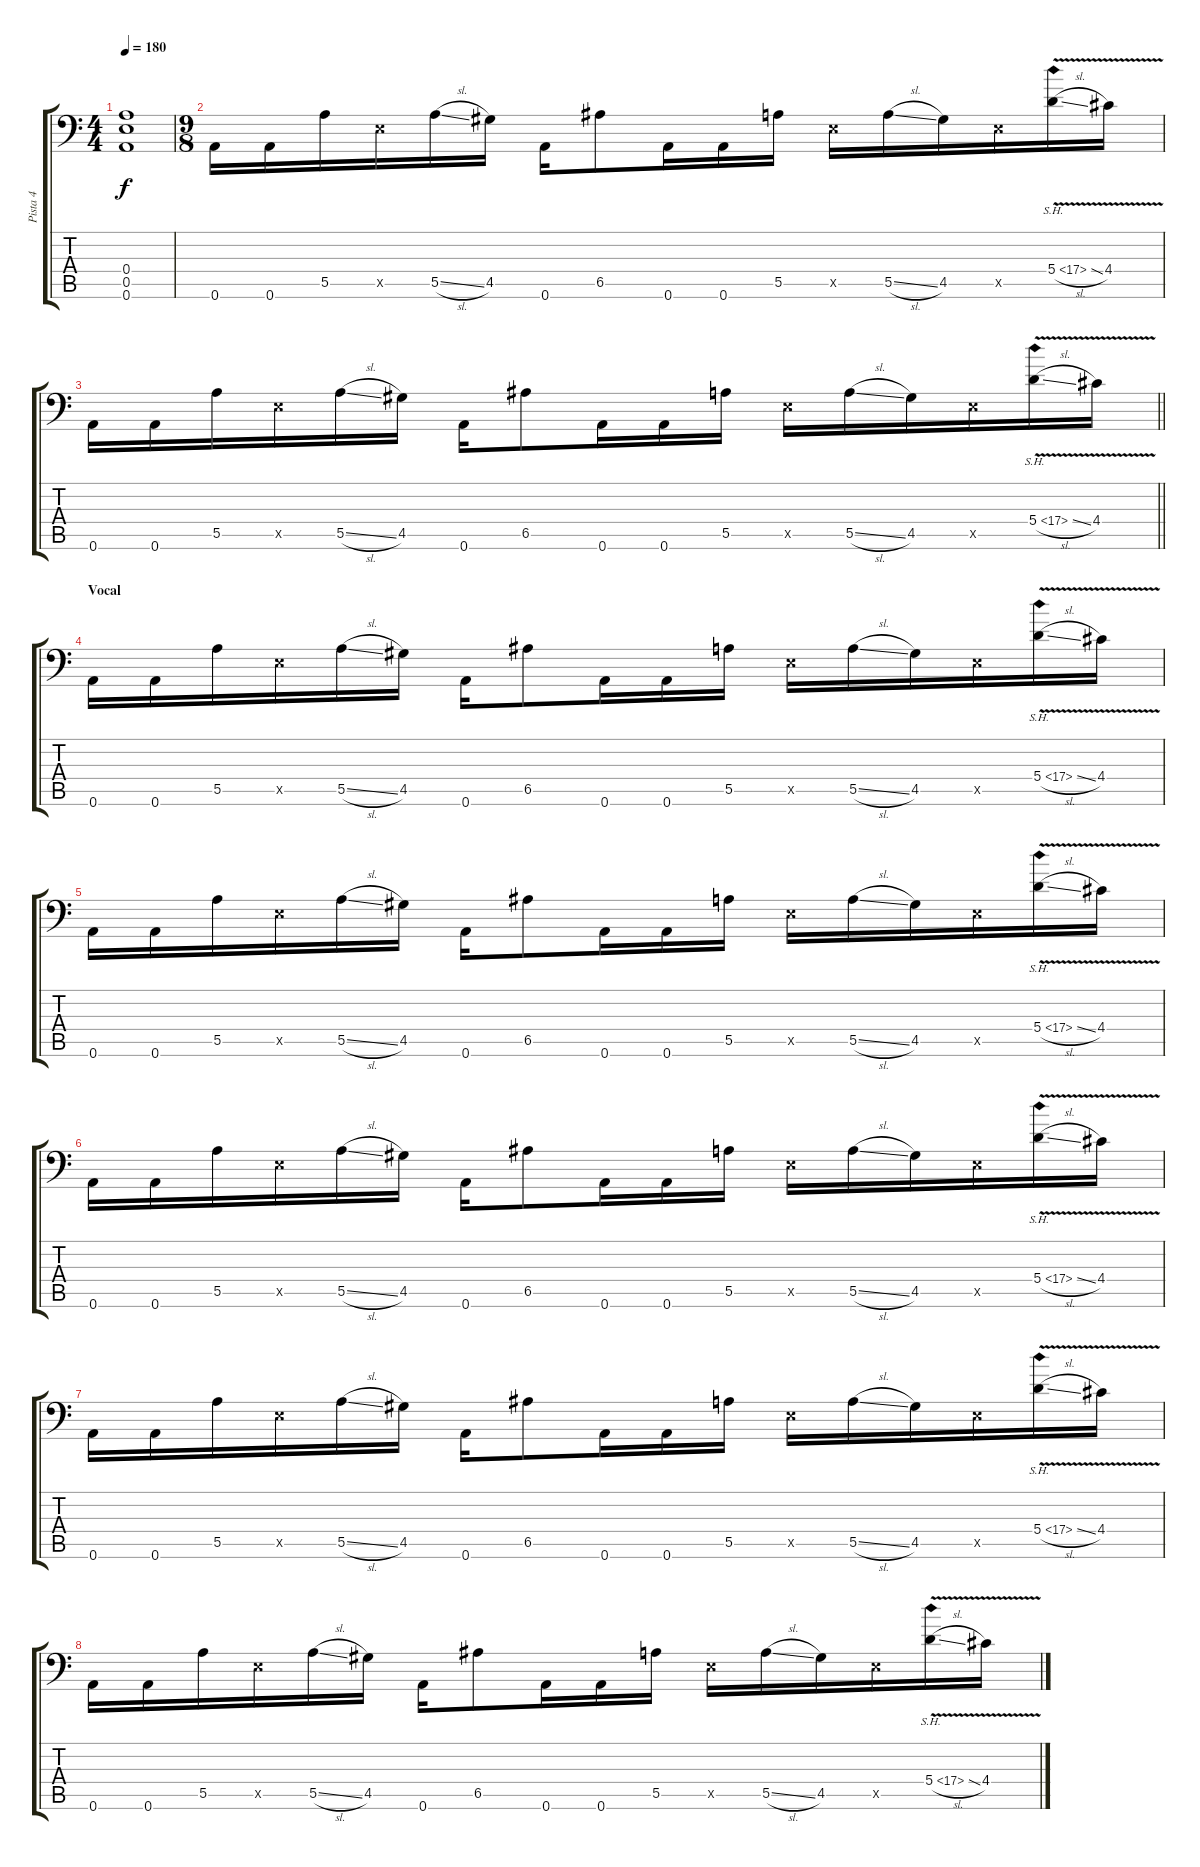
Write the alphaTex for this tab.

\track ("Pista 4" "Pista 4") {mute instrument distortionguitar}
\staff {score tabs}
\tuning (B3 Gb3 D3 A2 E2 A1) {hide}
\ts (4 4)
\tempo 180
\clef f4
\ks c
(0.4 0.5 0.6).1{dy f} |
\ts (9 8)
0.6.16 0.6.16 5.5.16 0.5{x}.16 5.5{sl}.16 4.5.16 0.6.16 6.5.8 0.6.16 0.6.16 5.5.16 0.5{x}.16 5.5{sl}.16 4.5.16 0.5{x}.16 5.4{sh 12 v sl}.16 4.4{v}.16 |
\barLineRight lightlight
0.6.16 0.6.16 5.5.16 0.5{x}.16 5.5{sl}.16 4.5.16 0.6.16 6.5.8 0.6.16 0.6.16 5.5.16 0.5{x}.16 5.5{sl}.16 4.5.16 0.5{x}.16 5.4{sh 12 v sl}.16 4.4{v}.16 |
\section ("" "Vocal")
0.6.16 0.6.16 5.5.16 0.5{x}.16 5.5{sl}.16 4.5.16 0.6.16 6.5.8 0.6.16 0.6.16 5.5.16 0.5{x}.16 5.5{sl}.16 4.5.16 0.5{x}.16 5.4{sh 12 v sl}.16 4.4{v}.16 |
0.6.16 0.6.16 5.5.16 0.5{x}.16 5.5{sl}.16 4.5.16 0.6.16 6.5.8 0.6.16 0.6.16 5.5.16 0.5{x}.16 5.5{sl}.16 4.5.16 0.5{x}.16 5.4{sh 12 v sl}.16 4.4{v}.16 |
0.6.16 0.6.16 5.5.16 0.5{x}.16 5.5{sl}.16 4.5.16 0.6.16 6.5.8 0.6.16 0.6.16 5.5.16 0.5{x}.16 5.5{sl}.16 4.5.16 0.5{x}.16 5.4{sh 12 v sl}.16 4.4{v}.16 |
0.6.16 0.6.16 5.5.16 0.5{x}.16 5.5{sl}.16 4.5.16 0.6.16 6.5.8 0.6.16 0.6.16 5.5.16 0.5{x}.16 5.5{sl}.16 4.5.16 0.5{x}.16 5.4{sh 12 v sl}.16 4.4{v}.16 |
0.6.16 0.6.16 5.5.16 0.5{x}.16 5.5{sl}.16 4.5.16 0.6.16 6.5.8 0.6.16 0.6.16 5.5.16 0.5{x}.16 5.5{sl}.16 4.5.16 0.5{x}.16 5.4{sh 12 v sl}.16 4.4{v}.16
